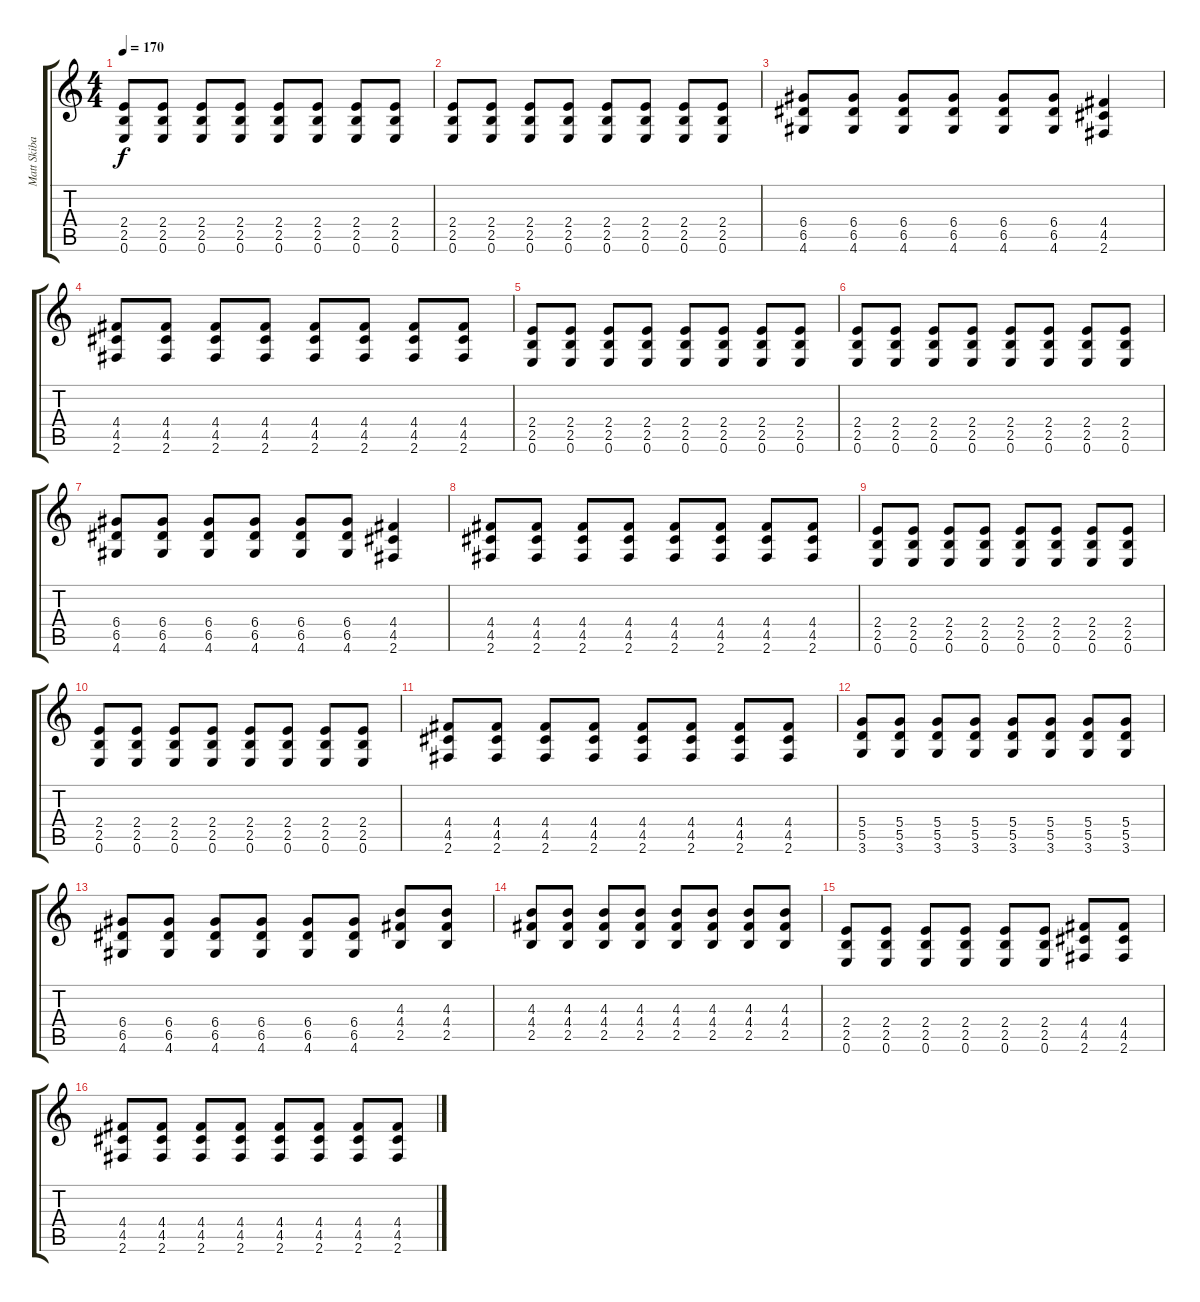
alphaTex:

\track ("Matt Skiba" "Matt Skiba") {instrument overdrivenguitar}
\staff {score tabs}
\tuning (E4 B3 G3 D3 A2 E2) {hide}
\ts (4 4)
\tempo 170
\clef g2
\ks c
(2.4 2.5 0.6).8{dy f} (2.4 2.5 0.6).8 (2.4 2.5 0.6).8 (2.4 2.5 0.6).8 (2.4 2.5 0.6).8 (2.4 2.5 0.6).8 (2.4 2.5 0.6).8 (2.4 2.5 0.6).8 |
(2.4 2.5 0.6).8 (2.4 2.5 0.6).8 (2.4 2.5 0.6).8 (2.4 2.5 0.6).8 (2.4 2.5 0.6).8 (2.4 2.5 0.6).8 (2.4 2.5 0.6).8 (2.4 2.5 0.6).8 |
(6.4 6.5 4.6).8 (6.4 6.5 4.6).8 (6.4 6.5 4.6).8 (6.4 6.5 4.6).8 (6.4 6.5 4.6).8 (6.4 6.5 4.6).8 (4.4 4.5 2.6).4 |
(4.4 4.5 2.6).8 (4.4 4.5 2.6).8 (4.4 4.5 2.6).8 (4.4 4.5 2.6).8 (4.4 4.5 2.6).8 (4.4 4.5 2.6).8 (4.4 4.5 2.6).8 (4.4 4.5 2.6).8 |
(2.4 2.5 0.6).8 (2.4 2.5 0.6).8 (2.4 2.5 0.6).8 (2.4 2.5 0.6).8 (2.4 2.5 0.6).8 (2.4 2.5 0.6).8 (2.4 2.5 0.6).8 (2.4 2.5 0.6).8 |
(2.4 2.5 0.6).8 (2.4 2.5 0.6).8 (2.4 2.5 0.6).8 (2.4 2.5 0.6).8 (2.4 2.5 0.6).8 (2.4 2.5 0.6).8 (2.4 2.5 0.6).8 (2.4 2.5 0.6).8 |
(6.4 6.5 4.6).8 (6.4 6.5 4.6).8 (6.4 6.5 4.6).8 (6.4 6.5 4.6).8 (6.4 6.5 4.6).8 (6.4 6.5 4.6).8 (4.4 4.5 2.6).4 |
(4.4 4.5 2.6).8 (4.4 4.5 2.6).8 (4.4 4.5 2.6).8 (4.4 4.5 2.6).8 (4.4 4.5 2.6).8 (4.4 4.5 2.6).8 (4.4 4.5 2.6).8 (4.4 4.5 2.6).8 |
(2.4 2.5 0.6).8 (2.4 2.5 0.6).8 (2.4 2.5 0.6).8 (2.4 2.5 0.6).8 (2.4 2.5 0.6).8 (2.4 2.5 0.6).8 (2.4 2.5 0.6).8 (2.4 2.5 0.6).8 |
(2.4 2.5 0.6).8 (2.4 2.5 0.6).8 (2.4 2.5 0.6).8 (2.4 2.5 0.6).8 (2.4 2.5 0.6).8 (2.4 2.5 0.6).8 (2.4 2.5 0.6).8 (2.4 2.5 0.6).8 |
(4.4 4.5 2.6).8 (4.4 4.5 2.6).8 (4.4 4.5 2.6).8 (4.4 4.5 2.6).8 (4.4 4.5 2.6).8 (4.4 4.5 2.6).8 (4.4 4.5 2.6).8 (4.4 4.5 2.6).8 |
(5.4 5.5 3.6).8 (5.4 5.5 3.6).8 (5.4 5.5 3.6).8 (5.4 5.5 3.6).8 (5.4 5.5 3.6).8 (5.4 5.5 3.6).8 (5.4 5.5 3.6).8 (5.4 5.5 3.6).8 |
(6.4 6.5 4.6).8 (6.4 6.5 4.6).8 (6.4 6.5 4.6).8 (6.4 6.5 4.6).8 (6.4 6.5 4.6).8 (6.4 6.5 4.6).8 (4.3 4.4 2.5).8 (4.3 4.4 2.5).8 |
(4.3 4.4 2.5).8 (4.3 4.4 2.5).8 (4.3 4.4 2.5).8 (4.3 4.4 2.5).8 (4.3 4.4 2.5).8 (4.3 4.4 2.5).8 (4.3 4.4 2.5).8 (4.3 4.4 2.5).8 |
(2.4 2.5 0.6).8 (2.4 2.5 0.6).8 (2.4 2.5 0.6).8 (2.4 2.5 0.6).8 (2.4 2.5 0.6).8 (2.4 2.5 0.6).8 (4.4 4.5 2.6).8 (4.4 4.5 2.6).8 |
(4.4 4.5 2.6).8 (4.4 4.5 2.6).8 (4.4 4.5 2.6).8 (4.4 4.5 2.6).8 (4.4 4.5 2.6).8 (4.4 4.5 2.6).8 (4.4 4.5 2.6).8 (4.4 4.5 2.6).8
